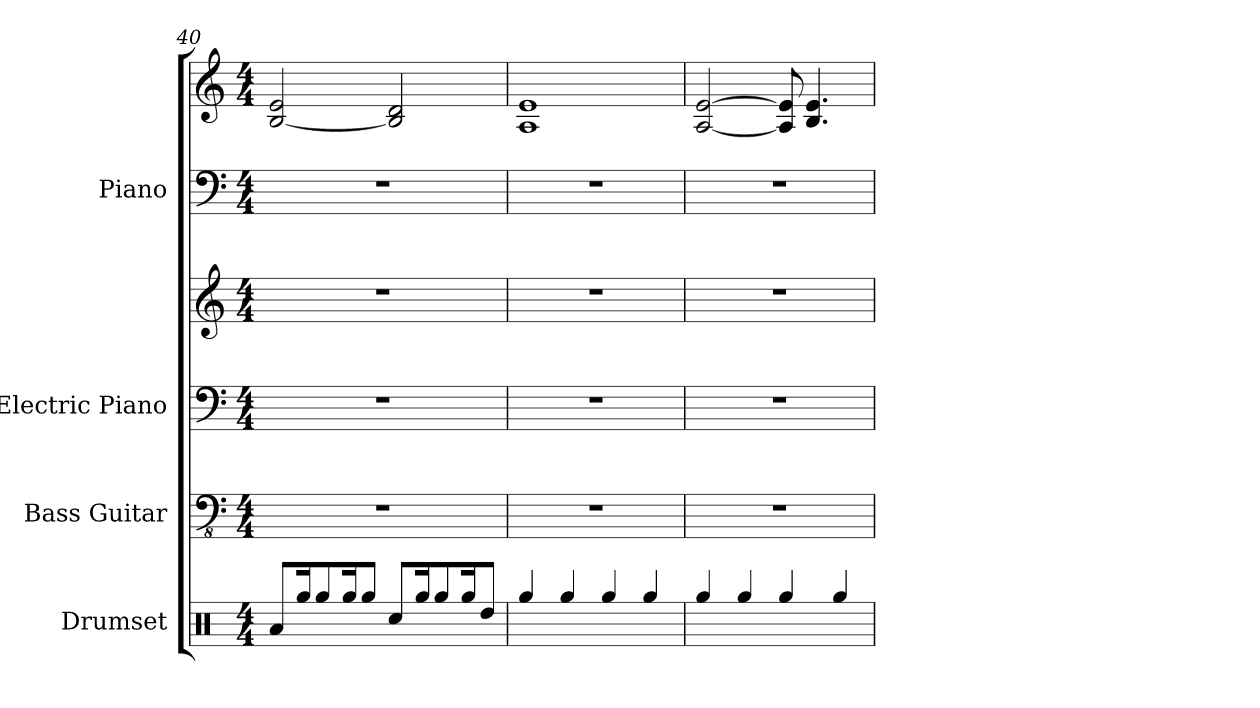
**kern	**kern	**kern	**kern	**kern	**kern
*part4	*part3	*part2	*part2	*part1	*part1
*staff6	*staff5	*staff4	*staff3	*staff2	*staff1
*I"Drumset	*I"Bass Guitar	*I"Electric Piano	*	*I"Piano	*
*I'Drs.	*I'B. Guit.	*I'El. Pno.	*	*I'Pno.	*
!!LO:LB:g=z
*clefX	*clefFv4	*clefF4	*clefG2	*clefF4	*clefG2
*k[]	*k[]	*k[]	*k[]	*k[]	*k[]
*M4/4	*M4/4	*M4/4	*M4/4	*M4/4	*M4/4
=40	=40	=40	=40	=40	=40
8Ra/L	1r	1r	1r	1r	[2B/ 2e/
16Rgg/K	.	.	.	.	.
8Rgg/	.	.	.	.	.
16Rgg/K	.	.	.	.	.
8Rgg/J	.	.	.	.	.
8Rcc/L	.	.	.	.	2B/] 2d/
16Rgg/K	.	.	.	.	.
8Rgg/	.	.	.	.	.
16Rgg/K	.	.	.	.	.
8Rdd/J	.	.	.	.	.
=41	=41	=41	=41	=41	=41
4Rgg/	1r	1r	1r	1r	1A 1e
4Rgg/	.	.	.	.	.
4Rgg/	.	.	.	.	.
4Rgg/	.	.	.	.	.
=42	=42	=42	=42	=42	=42
4Rgg/	1r	1r	1r	1r	[2A/ [2e/
4Rgg/	.	.	.	.	.
4Rgg/	.	.	.	.	8A/] 8e/]
.	.	.	.	.	4.B/ 4.e/
4Rgg/	.	.	.	.	.
=	=	=	=	=	=
*-	*-	*-	*-	*-	*-
